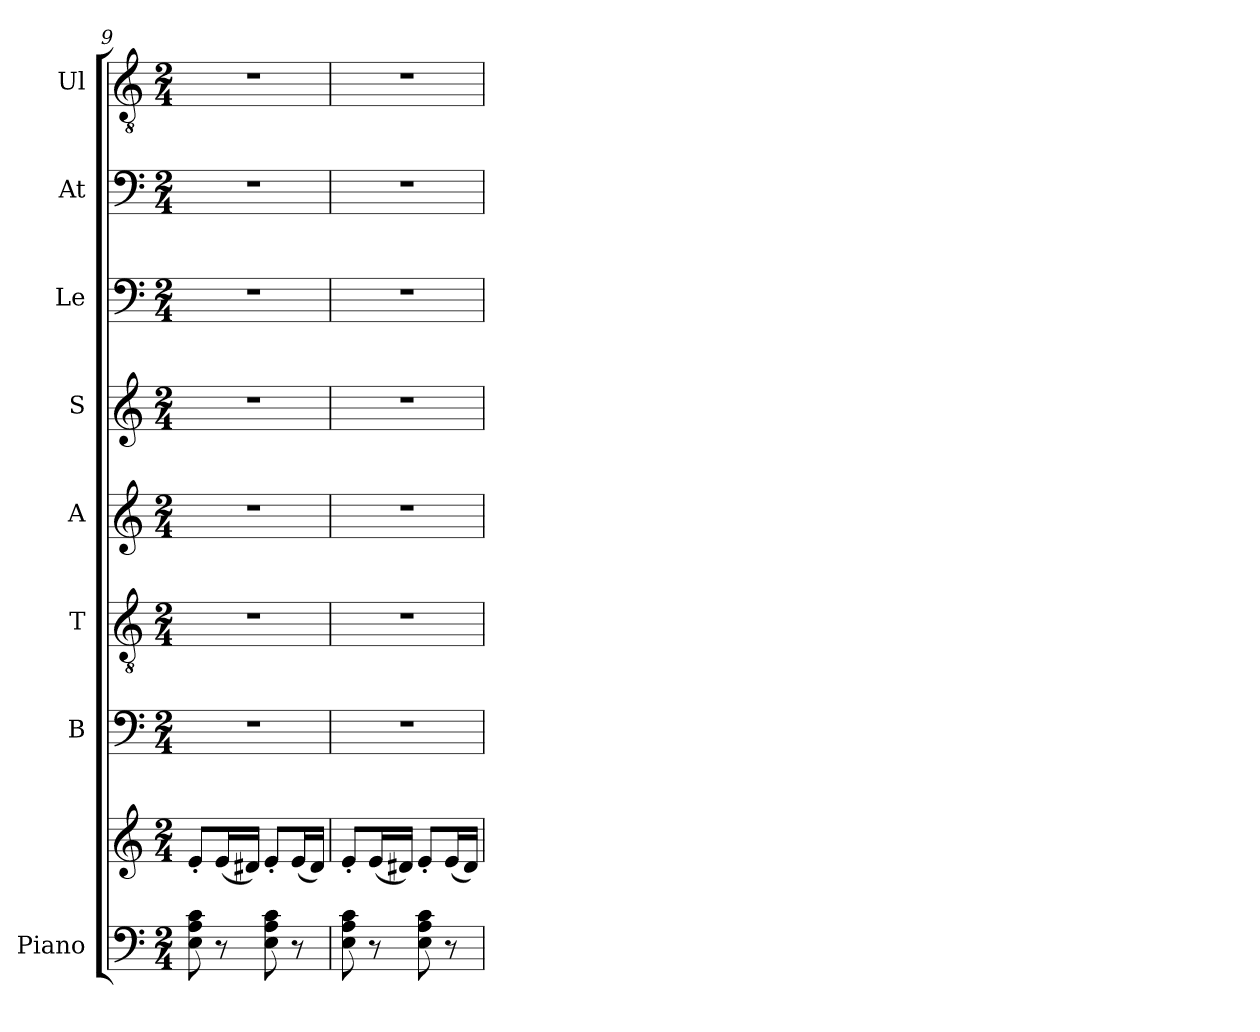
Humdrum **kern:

**kern	**kern	**kern	**kern	**kern	**kern	**kern	**kern	**kern
*part8	*part8	*part7	*part6	*part5	*part4	*part3	*part2	*part1
*staff9	*staff8	*staff7	*staff6	*staff5	*staff4	*staff3	*staff2	*staff1
*I"Piano	*	*I"B	*I"T	*I"A	*I"S	*I"Le	*I"At	*I"Ul
*I'Pno	*	*I'B	*I'T	*I'A	*I'S	*I'Le	*I'At	*I'Ul
*clefF4	*clefG2	*clefF4	*clefGv2	*clefG2	*clefG2	*clefF4	*clefF4	*clefGv2
*k[]	*k[]	*k[]	*k[]	*k[]	*k[]	*k[]	*k[]	*k[]
*M2/4	*M2/4	*M2/4	*M2/4	*M2/4	*M2/4	*M2/4	*M2/4	*M2/4
=9	=9	=9	=9	=9	=9	=9	=9	=9
8E\ 8A\ 8c\	8e'/L	2r	2r	2r	2r	2r	2r	2r
8r	(<16e/L	.	.	.	.	.	.	.
.	16d#X/JJ)	.	.	.	.	.	.	.
8E\ 8A\ 8c\	8e'/L	.	.	.	.	.	.	.
8r	(<16e/L	.	.	.	.	.	.	.
.	16d#/JJ)	.	.	.	.	.	.	.
=10	=10	=10	=10	=10	=10	=10	=10	=10
8E\ 8A\ 8c\	8e'/L	2r	2r	2r	2r	2r	2r	2r
8r	(<16e/L	.	.	.	.	.	.	.
.	16d#X/JJ)	.	.	.	.	.	.	.
8E\ 8A\ 8c\	8e'/L	.	.	.	.	.	.	.
8r	(<16e/L	.	.	.	.	.	.	.
.	16d#/JJ)	.	.	.	.	.	.	.
=	=	=	=	=	=	=	=	=
*-	*-	*-	*-	*-	*-	*-	*-	*-
